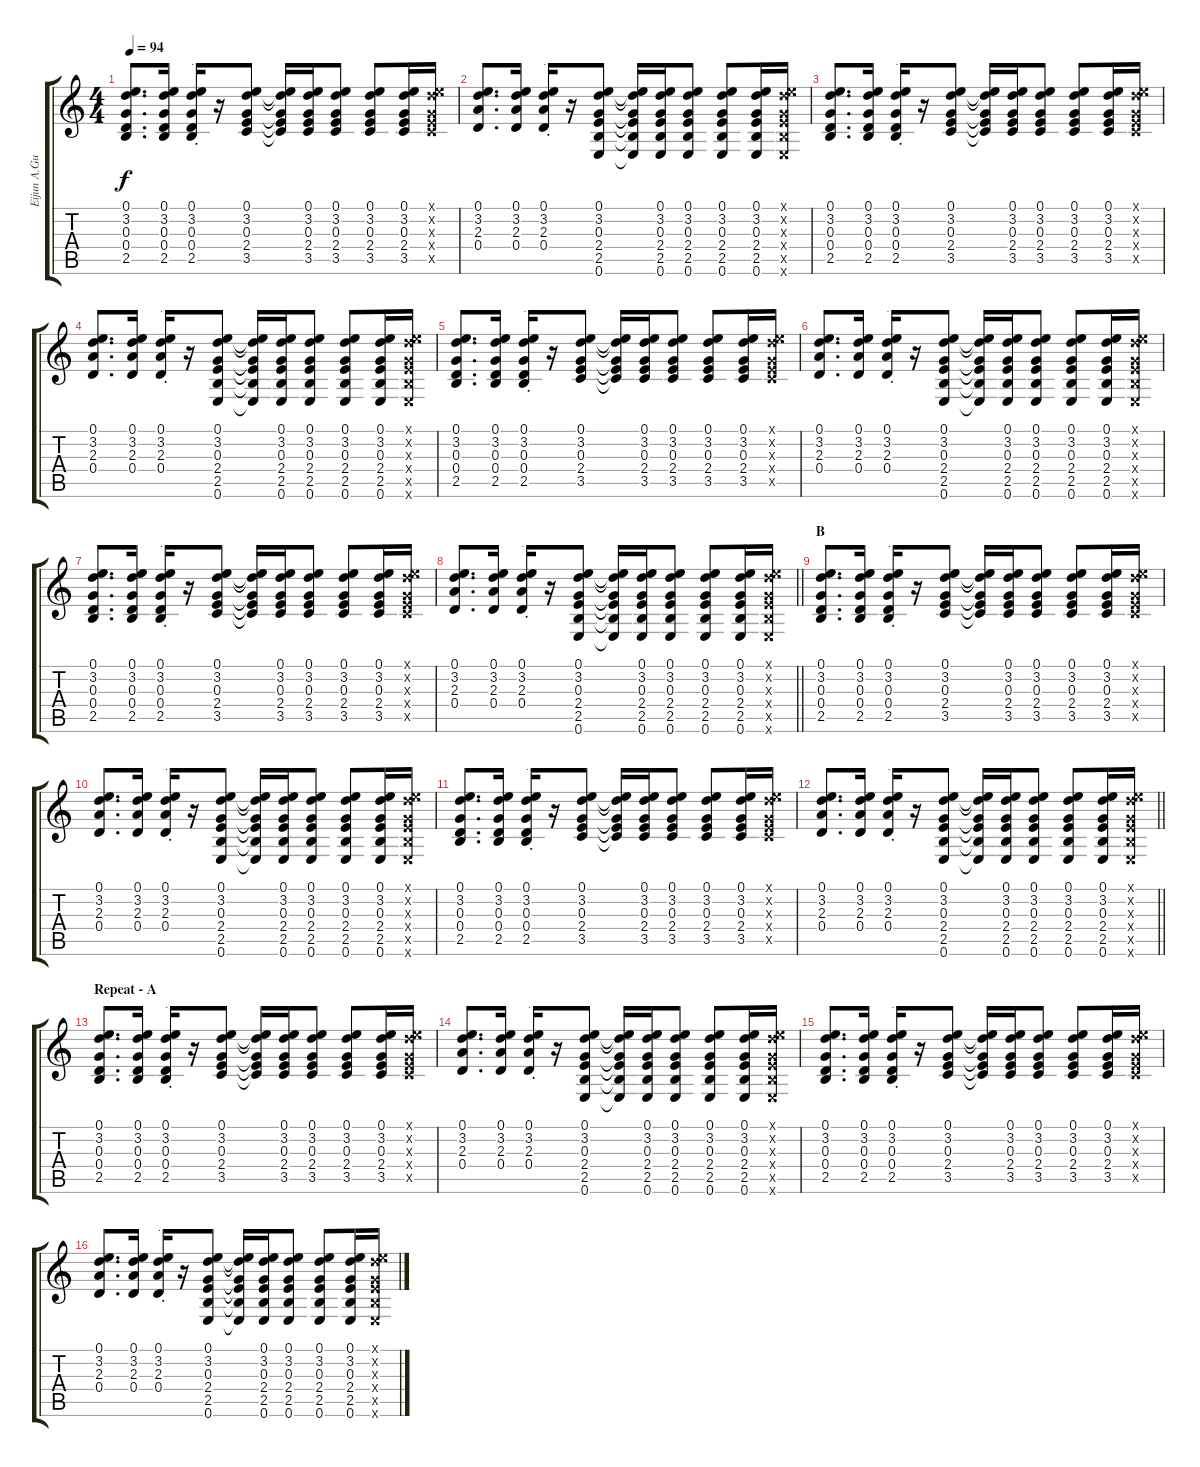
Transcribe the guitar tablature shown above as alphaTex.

\track ("Eijun A.Guitar" "Eijun A.Gu") {instrument acousticguitarsteel}
\staff {score tabs}
\tuning (E4 B3 G3 D3 A2 E2) {hide}
\ts (4 4)
\tempo 94
\clef g2
\ks c
(0.1 3.2 0.3 0.4 2.5).8{d dy f} (0.1 3.2 0.3 0.4 2.5).16 (0.1{st} 3.2{st} 0.3{st} 0.4{st} 2.5{st}).16{txt "."} r.16 (0.1 3.2 0.3 2.4 3.5).8 (0.1{t} 3.2{t} 0.3{t} 2.4{t} 3.5{t}).16 (0.1 3.2 0.3 2.4 3.5).16 (0.1 3.2 0.3 2.4 3.5).8 (0.1 3.2 0.3 2.4 3.5).8 (0.1 3.2 0.3 2.4 3.5).16 (0.1{x} 3.2{x} 0.3{x} 2.4{x} 3.5{x}).16 |
(0.1 3.2 2.3 0.4).8{d} (0.1 3.2 2.3 0.4).16 (0.1{st} 3.2{st} 2.3{st} 0.4{st}).16{txt "."} r.16 (0.1 3.2 0.3 2.4 2.5 0.6).8 (0.1{t} 3.2{t} 0.3{t} 2.4{t} 2.5{t} 0.6{t}).16 (0.1 3.2 0.3 2.4 2.5 0.6).16 (0.1 3.2 0.3 2.4 2.5 0.6).8 (0.1 3.2 0.3 2.4 2.5 0.6).8 (0.1 3.2 0.3 2.4 2.5 0.6).16 (0.1{x} 3.2{x} 0.3{x} 2.4{x} 2.5{x} 0.6{x}).16 |
(0.1 3.2 0.3 0.4 2.5).8{d} (0.1 3.2 0.3 0.4 2.5).16 (0.1{st} 3.2{st} 0.3{st} 0.4{st} 2.5{st}).16{txt "."} r.16 (0.1 3.2 0.3 2.4 3.5).8 (0.1{t} 3.2{t} 0.3{t} 2.4{t} 3.5{t}).16 (0.1 3.2 0.3 2.4 3.5).16 (0.1 3.2 0.3 2.4 3.5).8 (0.1 3.2 0.3 2.4 3.5).8 (0.1 3.2 0.3 2.4 3.5).16 (0.1{x} 3.2{x} 0.3{x} 2.4{x} 3.5{x}).16 |
(0.1 3.2 2.3 0.4).8{d} (0.1 3.2 2.3 0.4).16 (0.1{st} 3.2{st} 2.3{st} 0.4{st}).16{txt "."} r.16 (0.1 3.2 0.3 2.4 2.5 0.6).8 (0.1{t} 3.2{t} 0.3{t} 2.4{t} 2.5{t} 0.6{t}).16 (0.1 3.2 0.3 2.4 2.5 0.6).16 (0.1 3.2 0.3 2.4 2.5 0.6).8 (0.1 3.2 0.3 2.4 2.5 0.6).8 (0.1 3.2 0.3 2.4 2.5 0.6).16 (0.1{x} 3.2{x} 0.3{x} 2.4{x} 2.5{x} 0.6{x}).16 |
(0.1 3.2 0.3 0.4 2.5).8{d} (0.1 3.2 0.3 0.4 2.5).16 (0.1{st} 3.2{st} 0.3{st} 0.4{st} 2.5{st}).16{txt "."} r.16 (0.1 3.2 0.3 2.4 3.5).8 (0.1{t} 3.2{t} 0.3{t} 2.4{t} 3.5{t}).16 (0.1 3.2 0.3 2.4 3.5).16 (0.1 3.2 0.3 2.4 3.5).8 (0.1 3.2 0.3 2.4 3.5).8 (0.1 3.2 0.3 2.4 3.5).16 (0.1{x} 3.2{x} 0.3{x} 2.4{x} 3.5{x}).16 |
(0.1 3.2 2.3 0.4).8{d} (0.1 3.2 2.3 0.4).16 (0.1{st} 3.2{st} 2.3{st} 0.4{st}).16{txt "."} r.16 (0.1 3.2 0.3 2.4 2.5 0.6).8 (0.1{t} 3.2{t} 0.3{t} 2.4{t} 2.5{t} 0.6{t}).16 (0.1 3.2 0.3 2.4 2.5 0.6).16 (0.1 3.2 0.3 2.4 2.5 0.6).8 (0.1 3.2 0.3 2.4 2.5 0.6).8 (0.1 3.2 0.3 2.4 2.5 0.6).16 (0.1{x} 3.2{x} 0.3{x} 2.4{x} 2.5{x} 0.6{x}).16 |
(0.1 3.2 0.3 0.4 2.5).8{d} (0.1 3.2 0.3 0.4 2.5).16 (0.1{st} 3.2{st} 0.3{st} 0.4{st} 2.5{st}).16{txt "."} r.16 (0.1 3.2 0.3 2.4 3.5).8 (0.1{t} 3.2{t} 0.3{t} 2.4{t} 3.5{t}).16 (0.1 3.2 0.3 2.4 3.5).16 (0.1 3.2 0.3 2.4 3.5).8 (0.1 3.2 0.3 2.4 3.5).8 (0.1 3.2 0.3 2.4 3.5).16 (0.1{x} 3.2{x} 0.3{x} 2.4{x} 3.5{x}).16 |
\barLineRight lightlight
(0.1 3.2 2.3 0.4).8{d} (0.1 3.2 2.3 0.4).16 (0.1{st} 3.2{st} 2.3{st} 0.4{st}).16{txt "."} r.16 (0.1 3.2 0.3 2.4 2.5 0.6).8 (0.1{t} 3.2{t} 0.3{t} 2.4{t} 2.5{t} 0.6{t}).16 (0.1 3.2 0.3 2.4 2.5 0.6).16 (0.1 3.2 0.3 2.4 2.5 0.6).8 (0.1 3.2 0.3 2.4 2.5 0.6).8 (0.1 3.2 0.3 2.4 2.5 0.6).16 (0.1{x} 3.2{x} 0.3{x} 2.4{x} 2.5{x} 0.6{x}).16 |
\section ("" "B")
(0.1 3.2 0.3 0.4 2.5).8{d} (0.1 3.2 0.3 0.4 2.5).16 (0.1{st} 3.2{st} 0.3{st} 0.4{st} 2.5{st}).16{txt "."} r.16 (0.1 3.2 0.3 2.4 3.5).8 (0.1{t} 3.2{t} 0.3{t} 2.4{t} 3.5{t}).16 (0.1 3.2 0.3 2.4 3.5).16 (0.1 3.2 0.3 2.4 3.5).8 (0.1 3.2 0.3 2.4 3.5).8 (0.1 3.2 0.3 2.4 3.5).16 (0.1{x} 3.2{x} 0.3{x} 2.4{x} 3.5{x}).16 |
(0.1 3.2 2.3 0.4).8{d} (0.1 3.2 2.3 0.4).16 (0.1{st} 3.2{st} 2.3{st} 0.4{st}).16{txt "."} r.16 (0.1 3.2 0.3 2.4 2.5 0.6).8 (0.1{t} 3.2{t} 0.3{t} 2.4{t} 2.5{t} 0.6{t}).16 (0.1 3.2 0.3 2.4 2.5 0.6).16 (0.1 3.2 0.3 2.4 2.5 0.6).8 (0.1 3.2 0.3 2.4 2.5 0.6).8 (0.1 3.2 0.3 2.4 2.5 0.6).16 (0.1{x} 3.2{x} 0.3{x} 2.4{x} 2.5{x} 0.6{x}).16 |
(0.1 3.2 0.3 0.4 2.5).8{d} (0.1 3.2 0.3 0.4 2.5).16 (0.1{st} 3.2{st} 0.3{st} 0.4{st} 2.5{st}).16{txt "."} r.16 (0.1 3.2 0.3 2.4 3.5).8 (0.1{t} 3.2{t} 0.3{t} 2.4{t} 3.5{t}).16 (0.1 3.2 0.3 2.4 3.5).16 (0.1 3.2 0.3 2.4 3.5).8 (0.1 3.2 0.3 2.4 3.5).8 (0.1 3.2 0.3 2.4 3.5).16 (0.1{x} 3.2{x} 0.3{x} 2.4{x} 3.5{x}).16 |
\barLineRight lightlight
(0.1 3.2 2.3 0.4).8{d} (0.1 3.2 2.3 0.4).16 (0.1{st} 3.2{st} 2.3{st} 0.4{st}).16{txt "."} r.16 (0.1 3.2 0.3 2.4 2.5 0.6).8 (0.1{t} 3.2{t} 0.3{t} 2.4{t} 2.5{t} 0.6{t}).16 (0.1 3.2 0.3 2.4 2.5 0.6).16 (0.1 3.2 0.3 2.4 2.5 0.6).8 (0.1 3.2 0.3 2.4 2.5 0.6).8 (0.1 3.2 0.3 2.4 2.5 0.6).16 (0.1{x} 3.2{x} 0.3{x} 2.4{x} 2.5{x} 0.6{x}).16 |
\section ("" "Repeat - A")
(0.1 3.2 0.3 0.4 2.5).8{d} (0.1 3.2 0.3 0.4 2.5).16 (0.1{st} 3.2{st} 0.3{st} 0.4{st} 2.5{st}).16{txt "."} r.16 (0.1 3.2 0.3 2.4 3.5).8 (0.1{t} 3.2{t} 0.3{t} 2.4{t} 3.5{t}).16 (0.1 3.2 0.3 2.4 3.5).16 (0.1 3.2 0.3 2.4 3.5).8 (0.1 3.2 0.3 2.4 3.5).8 (0.1 3.2 0.3 2.4 3.5).16 (0.1{x} 3.2{x} 0.3{x} 2.4{x} 3.5{x}).16 |
(0.1 3.2 2.3 0.4).8{d} (0.1 3.2 2.3 0.4).16 (0.1{st} 3.2{st} 2.3{st} 0.4{st}).16{txt "."} r.16 (0.1 3.2 0.3 2.4 2.5 0.6).8 (0.1{t} 3.2{t} 0.3{t} 2.4{t} 2.5{t} 0.6{t}).16 (0.1 3.2 0.3 2.4 2.5 0.6).16 (0.1 3.2 0.3 2.4 2.5 0.6).8 (0.1 3.2 0.3 2.4 2.5 0.6).8 (0.1 3.2 0.3 2.4 2.5 0.6).16 (0.1{x} 3.2{x} 0.3{x} 2.4{x} 2.5{x} 0.6{x}).16 |
(0.1 3.2 0.3 0.4 2.5).8{d} (0.1 3.2 0.3 0.4 2.5).16 (0.1{st} 3.2{st} 0.3{st} 0.4{st} 2.5{st}).16{txt "."} r.16 (0.1 3.2 0.3 2.4 3.5).8 (0.1{t} 3.2{t} 0.3{t} 2.4{t} 3.5{t}).16 (0.1 3.2 0.3 2.4 3.5).16 (0.1 3.2 0.3 2.4 3.5).8 (0.1 3.2 0.3 2.4 3.5).8 (0.1 3.2 0.3 2.4 3.5).16 (0.1{x} 3.2{x} 0.3{x} 2.4{x} 3.5{x}).16 |
(0.1 3.2 2.3 0.4).8{d} (0.1 3.2 2.3 0.4).16 (0.1{st} 3.2{st} 2.3{st} 0.4{st}).16{txt "."} r.16 (0.1 3.2 0.3 2.4 2.5 0.6).8 (0.1{t} 3.2{t} 0.3{t} 2.4{t} 2.5{t} 0.6{t}).16 (0.1 3.2 0.3 2.4 2.5 0.6).16 (0.1 3.2 0.3 2.4 2.5 0.6).8 (0.1 3.2 0.3 2.4 2.5 0.6).8 (0.1 3.2 0.3 2.4 2.5 0.6).16 (0.1{x} 3.2{x} 0.3{x} 2.4{x} 2.5{x} 0.6{x}).16
